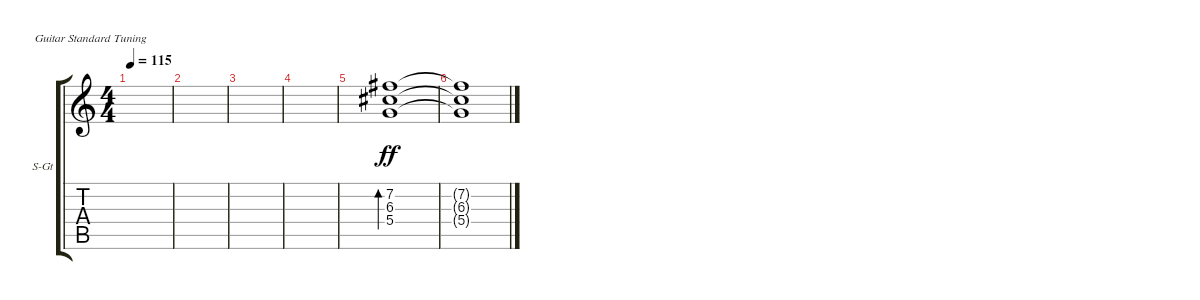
\defaultSystemsLayout 4
\bracketExtendMode groupsimilarinstruments
\firstSystemTrackNameOrientation horizontal
\otherSystemsTrackNameOrientation horizontal
\track ("Rhythm" "S-Gt") {instrument acousticguitarsteel}
\staff {score tabs}
\tuning (E4 B3 G3 D3 A2 E2)
\ts (4 4)
\tempo 115
\clef g2
\ks c
|
|
|
|
(5.4 6.3 7.2).1{bd 154 dy ff} |
(7.2{t} 6.3{t} 5.4{t}).1
